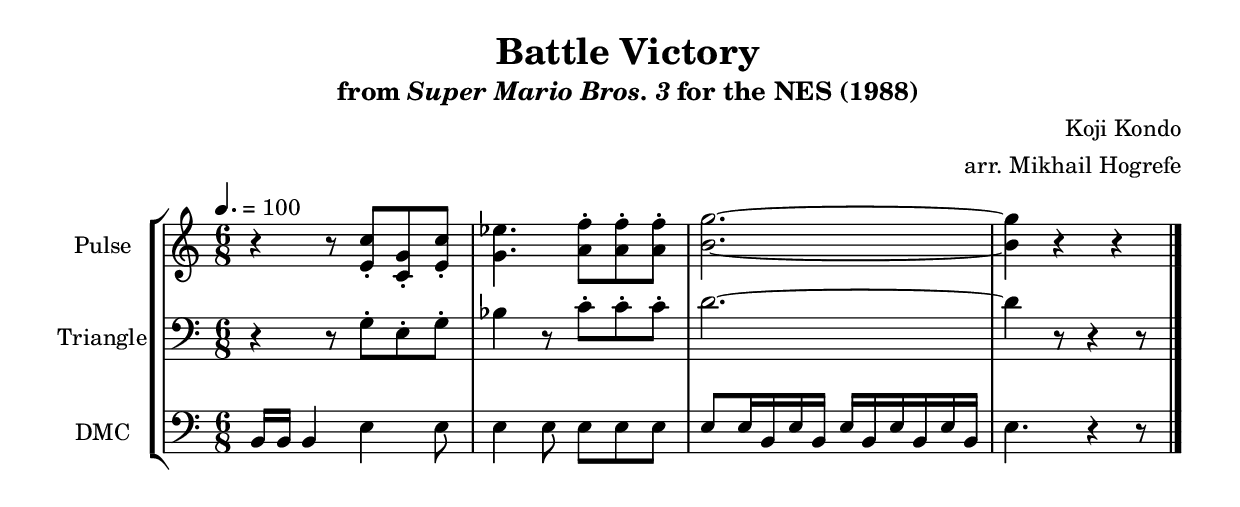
\version "2.22.0"

\paper {
  left-margin = 0.5\in
}

\book {
    \header {
        title = "Battle Victory"
        subtitle = \markup { "from" {\italic "Super Mario Bros. 3"} "for the NES (1988)" }
        composer = "Koji Kondo"
        arranger = "arr. Mikhail Hogrefe"
    }

    \score {
        {
            \new StaffGroup <<
                \new Staff \relative c' {
                    \set Staff.instrumentName = "Pulse"
                    \set Staff.shortInstrumentName = "P."
\tempo 4. = 100
\time 6/8
r4 r8 <e c'>-. <c g'>-. <e c'>-. |
<g ees'>4. <a f'>8-. 8-. 8-. 
<b g'>2. ~ |
<b g'>4 r r |
\bar "|."
                }

                \new Staff \relative c' {
                    \set Staff.instrumentName = "Triangle"
                    \set Staff.shortInstrumentName = "T."
\clef bass
r4 r8 g-. e-. g-. |
bes4 r8 c-. c-. c-. |
d2. ~ |
d4 r8 r4 r8 |
                }

                \new Staff \relative c {
                    \set Staff.instrumentName = "DMC"
                    \set Staff.shortInstrumentName = "DMC"
                    \set Staff.midiInstrument = "timpani"
\clef bass
b16 b b4 e e8 |
e4 e8 e e e |
e8 e16 b e b e b e b e b |
e4. r4 r8 |
                }
            >>
        }
        \layout {
            \context {
                \Staff
                \RemoveEmptyStaves
            }
            \context {
                \DrumStaff
                \RemoveEmptyStaves
            }
        }
    }
}
